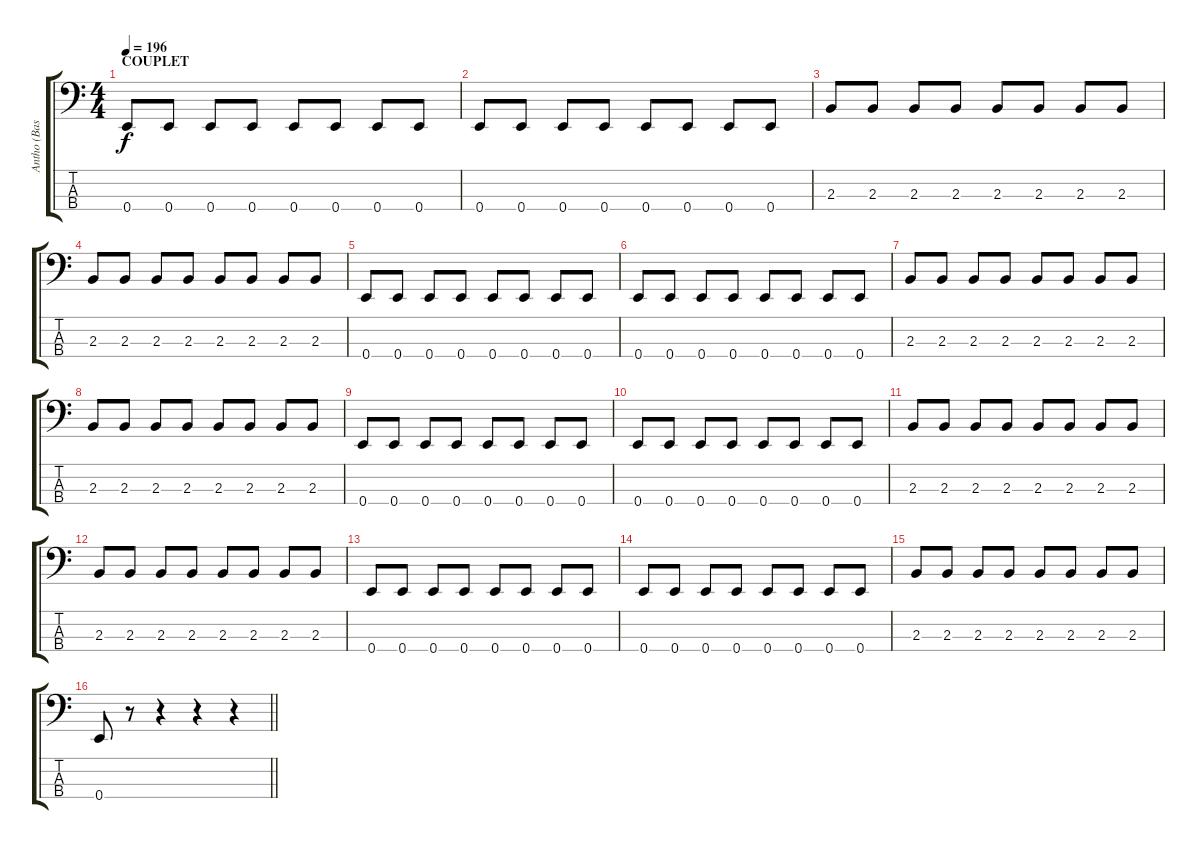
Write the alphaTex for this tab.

\track ("Antho (Basse)" "Antho (Bas") {instrument electricbassfinger}
\staff {score tabs}
\tuning (G2 D2 A1 E1) {hide}
\ts (4 4)
\section ("" "COUPLET")
\tempo 196
\clef f4
\ks c
0.4.8{dy f} 0.4.8 0.4.8 0.4.8 0.4.8 0.4.8 0.4.8 0.4.8 |
0.4.8 0.4.8 0.4.8 0.4.8 0.4.8 0.4.8 0.4.8 0.4.8 |
2.3.8 2.3.8 2.3.8 2.3.8 2.3.8 2.3.8 2.3.8 2.3.8 |
2.3.8 2.3.8 2.3.8 2.3.8 2.3.8 2.3.8 2.3.8 2.3.8 |
0.4.8 0.4.8 0.4.8 0.4.8 0.4.8 0.4.8 0.4.8 0.4.8 |
0.4.8 0.4.8 0.4.8 0.4.8 0.4.8 0.4.8 0.4.8 0.4.8 |
2.3.8 2.3.8 2.3.8 2.3.8 2.3.8 2.3.8 2.3.8 2.3.8 |
2.3.8 2.3.8 2.3.8 2.3.8 2.3.8 2.3.8 2.3.8 2.3.8 |
0.4.8 0.4.8 0.4.8 0.4.8 0.4.8 0.4.8 0.4.8 0.4.8 |
0.4.8 0.4.8 0.4.8 0.4.8 0.4.8 0.4.8 0.4.8 0.4.8 |
2.3.8 2.3.8 2.3.8 2.3.8 2.3.8 2.3.8 2.3.8 2.3.8 |
2.3.8 2.3.8 2.3.8 2.3.8 2.3.8 2.3.8 2.3.8 2.3.8 |
0.4.8 0.4.8 0.4.8 0.4.8 0.4.8 0.4.8 0.4.8 0.4.8 |
0.4.8 0.4.8 0.4.8 0.4.8 0.4.8 0.4.8 0.4.8 0.4.8 |
2.3.8 2.3.8 2.3.8 2.3.8 2.3.8 2.3.8 2.3.8 2.3.8 |
\barLineRight lightlight
0.4.8 r.8 r.4 r.4 r.4
